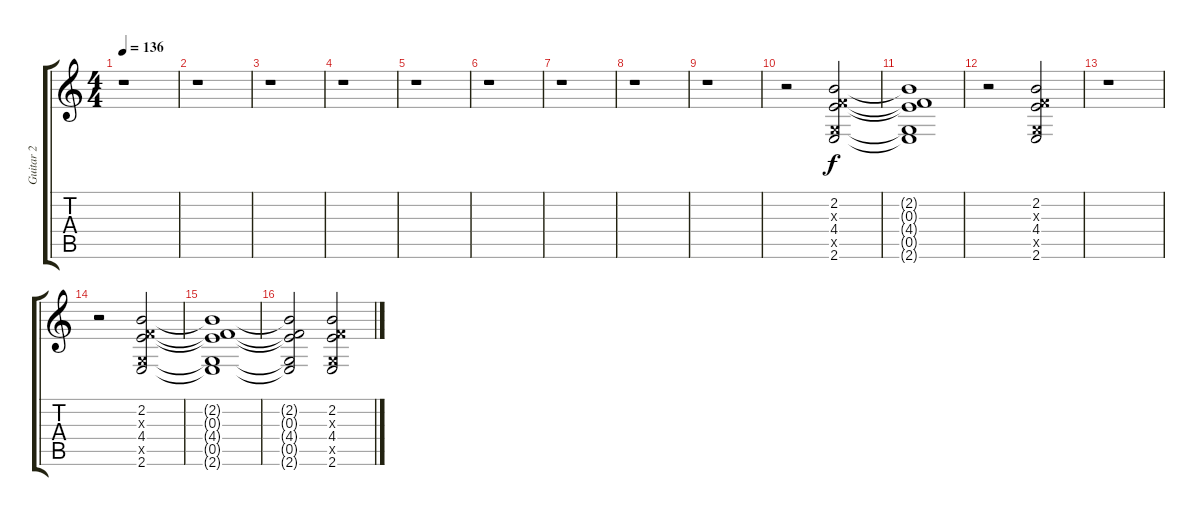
\track ("Guitar 2" "Guitar 2") {instrument electricguitarclean}
\staff {score tabs}
\tuning (D4 A3 F3 C3 G2 D2) {hide}
\ts (4 4)
\tempo 136
\clef g2
\ks c
r.1{dy f} |
r.1 |
r.1 |
r.1 |
r.1 |
r.1 |
r.1 |
r.1 |
r.1 |
r.2 (2.2 0.3{x} 4.4 0.5{x} 2.6).2 |
(2.2{t} 0.3{t} 4.4{t} 0.5{t} 2.6{t}).1 |
r.2 (2.2 0.3{x} 4.4 0.5{x} 2.6).2 |
r.1 |
r.2 (2.2 0.3{x} 4.4 0.5{x} 2.6).2 |
(2.2{t} 0.3{t} 4.4{t} 0.5{t} 2.6{t}).1 |
(2.2{t} 0.3{t} 4.4{t} 0.5{t} 2.6{t}).2 (2.2 0.3{x} 4.4 0.5{x} 2.6).2
